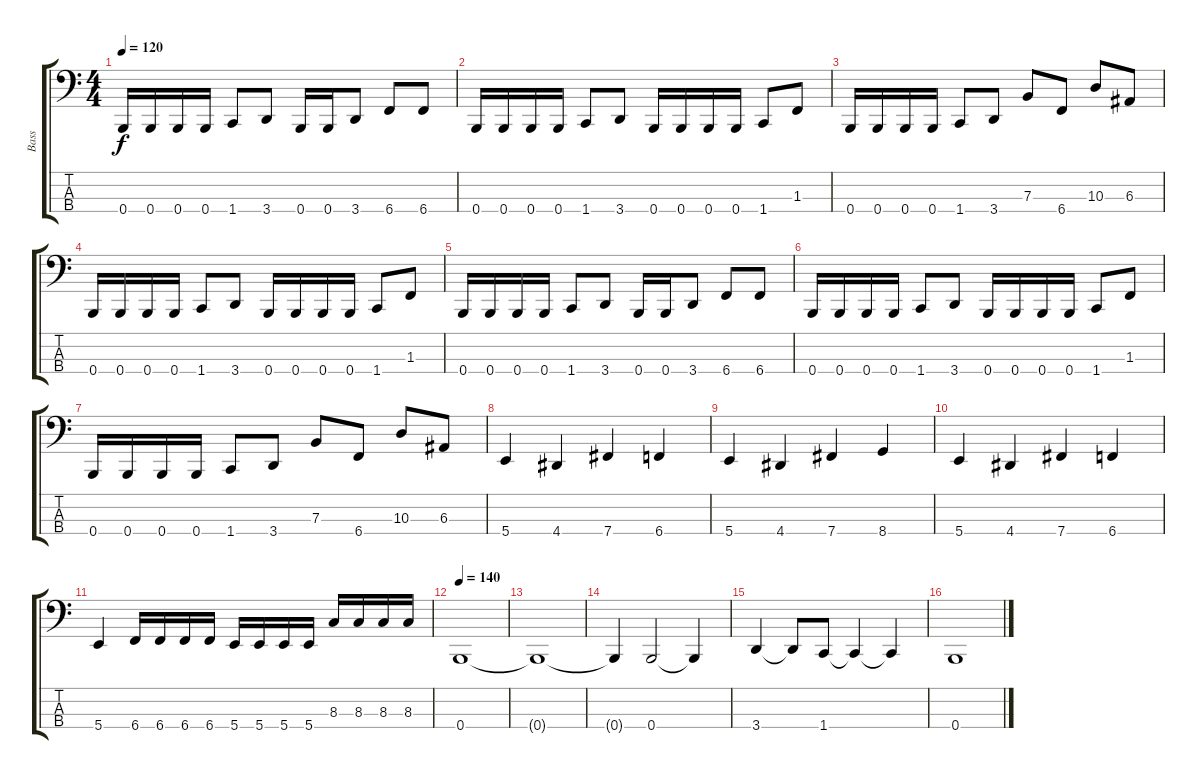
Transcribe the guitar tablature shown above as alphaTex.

\track ("Bass" "Bass") {instrument electricbasspick}
\staff {score tabs}
\tuning (D2 A1 E1 B0) {hide}
\ts (4 4)
\tempo 120
\clef f4
\ks c
0.4.16{dy f} 0.4.16 0.4.16 0.4.16 1.4.8 3.4.8 0.4.16 0.4.16 3.4.8 6.4.8 6.4.8 |
0.4.16 0.4.16 0.4.16 0.4.16 1.4.8 3.4.8 0.4.16 0.4.16 0.4.16 0.4.16 1.4.8 1.3.8 |
0.4.16 0.4.16 0.4.16 0.4.16 1.4.8 3.4.8 7.3.8 6.4.8 10.3.8 6.3.8 |
0.4.16 0.4.16 0.4.16 0.4.16 1.4.8 3.4.8 0.4.16 0.4.16 0.4.16 0.4.16 1.4.8 1.3.8 |
0.4.16 0.4.16 0.4.16 0.4.16 1.4.8 3.4.8 0.4.16 0.4.16 3.4.8 6.4.8 6.4.8 |
0.4.16 0.4.16 0.4.16 0.4.16 1.4.8 3.4.8 0.4.16 0.4.16 0.4.16 0.4.16 1.4.8 1.3.8 |
0.4.16 0.4.16 0.4.16 0.4.16 1.4.8 3.4.8 7.3.8 6.4.8 10.3.8 6.3.8 |
5.4.4 4.4.4 7.4.4 6.4.4 |
5.4.4 4.4.4 7.4.4 8.4.4 |
5.4.4 4.4.4 7.4.4 6.4.4 |
5.4.4 6.4.16 6.4.16 6.4.16 6.4.16 5.4.16 5.4.16 5.4.16 5.4.16 8.3.16 8.3.16 8.3.16 8.3.16 |
\tempo 140
0.4.1 |
0.4{t}.1 |
0.4{t}.4 0.4.2 0.4{t}.4 |
3.4.4 3.4{t}.8 1.4.8 1.4{t}.4 1.4{t}.4 |
0.4.1
